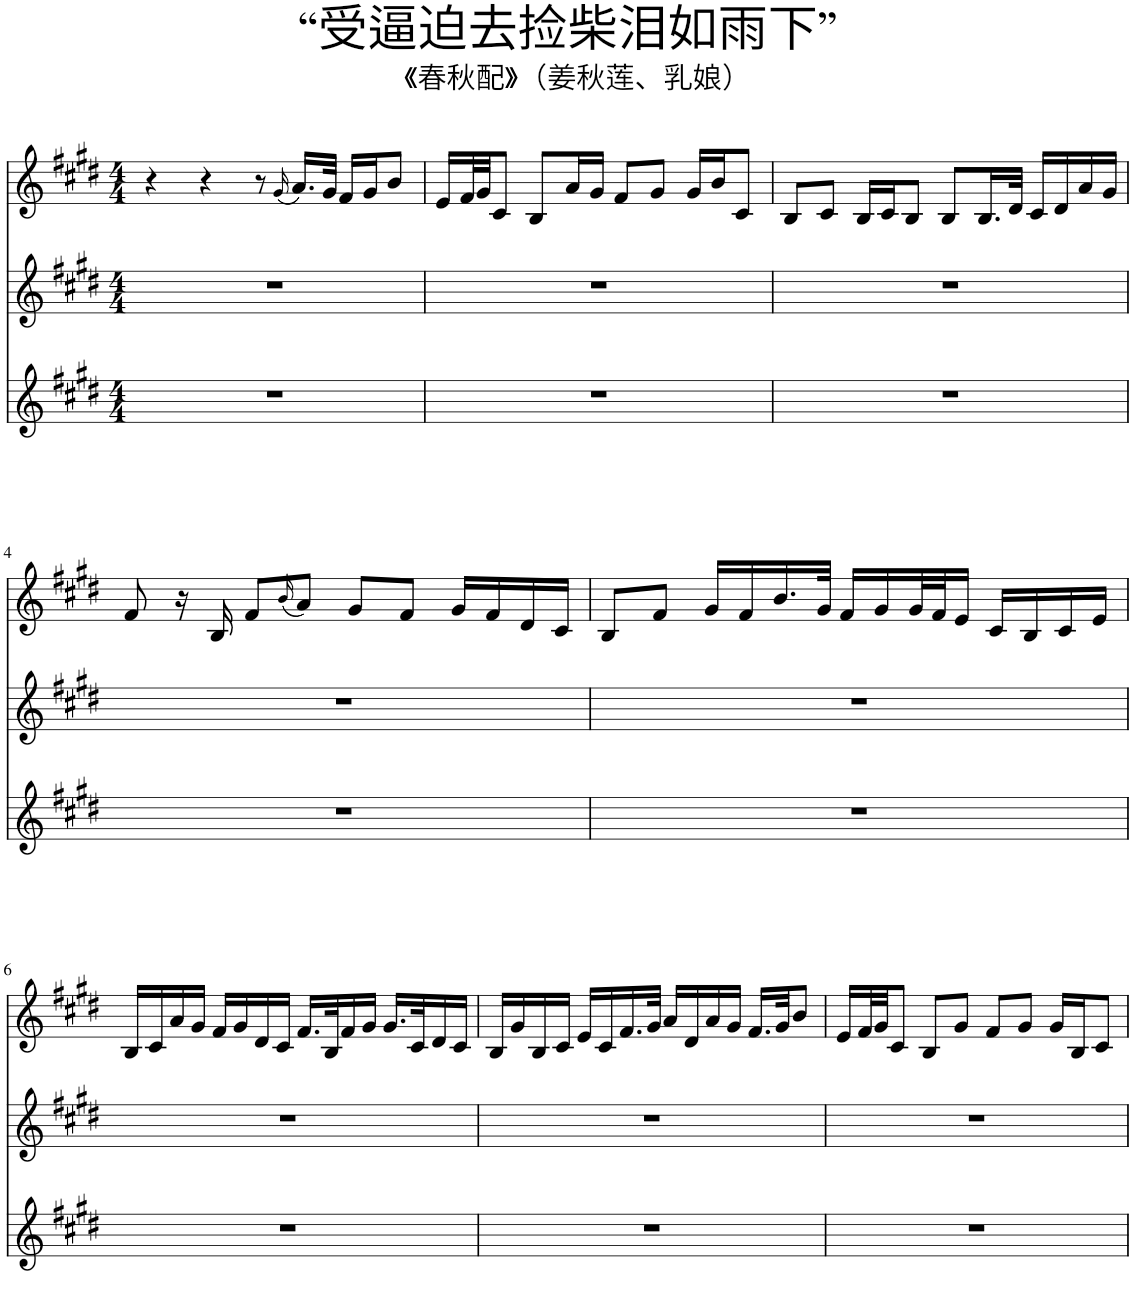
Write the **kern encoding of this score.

**kern	**kern	**kern
*part3	*part2	*part1
*staff3	*staff2	*staff1
*I"Piano	*I"Piano	*I"Piano
*I'Pno	*I'Pno	*I'Pno
*clefG2	*clefG2	*clefG2
*k[f#c#g#d#]	*k[f#c#g#d#]	*k[f#c#g#d#]
*M4/4	*M4/4	*M4/4
=1	=1	=1
1r	1r	4r
.	.	4r
.	.	8r
.	.	(16qg#/
.	.	16.a/LL)
.	.	32g#/JJk
.	.	16f#/LL
.	.	16g#/J
.	.	8b/J
=2	=2	=2
1r	1r	16e/LL
.	.	32f#/L
.	.	32g#/JJ
.	.	8c#/J
.	.	8B/L
.	.	16a/L
.	.	16g#/JJ
.	.	8f#/L
.	.	8g#/J
.	.	16g#/LL
.	.	16b/J
.	.	8c#/J
=3	=3	=3
1r	1r	8B/L
.	.	8c#/J
.	.	16B/LL
.	.	16c#/J
.	.	8B/J
.	.	8B/L
.	.	16.B/L
.	.	32d#/JJk
.	.	16c#/LL
.	.	16d#/
.	.	16a/
.	.	16g#/JJ
!!LO:LB:g=z
=4	=4	=4
1r	1r	8f#/
.	.	16r
.	.	16B/
.	.	8f#/L
.	.	(16qb/
.	.	8a/J)
.	.	8g#/L
.	.	8f#/J
.	.	16g#/LL
.	.	16f#/
.	.	16d#/
.	.	16c#/JJ
=5	=5	=5
1r	1r	8B/L
.	.	8f#/J
.	.	16g#/LL
.	.	16f#/
.	.	16.b/
.	.	32g#/JJk
.	.	16f#/LL
.	.	16g#/
.	.	32g#/L
.	.	32f#/J
.	.	16e/JJ
.	.	16c#/LL
.	.	16B/
.	.	16c#/
.	.	16e/JJ
!!LO:LB:g=z
=6	=6	=6
1r	1r	16B/LL
.	.	16c#/
.	.	16a/
.	.	16g#/JJ
.	.	16f#/LL
.	.	16g#/
.	.	16d#/
.	.	16c#/JJ
.	.	16.f#/LL
.	.	32B/K
.	.	16f#/
.	.	16g#/JJ
.	.	16.g#/LL
.	.	32c#/K
.	.	16d#/
.	.	16c#/JJ
=7	=7	=7
1r	1r	16B/LL
.	.	16g#/
.	.	16B/
.	.	16c#/JJ
.	.	16e/LL
.	.	16c#/
.	.	16.f#/
.	.	32g#/JJk
.	.	16a/LL
.	.	16d#/
.	.	16a/
.	.	16g#/JJ
.	.	16.f#/LL
.	.	32g#/JK
.	.	8b/J
=8	=8	=8
1r	1r	16e/LL
.	.	32f#/L
.	.	32g#/JJ
.	.	8c#/J
.	.	8B/L
.	.	8g#/J
.	.	8f#/L
.	.	8g#/J
.	.	16g#/LL
.	.	16B/J
.	.	8c#/J
=	=	=
*-	*-	*-
